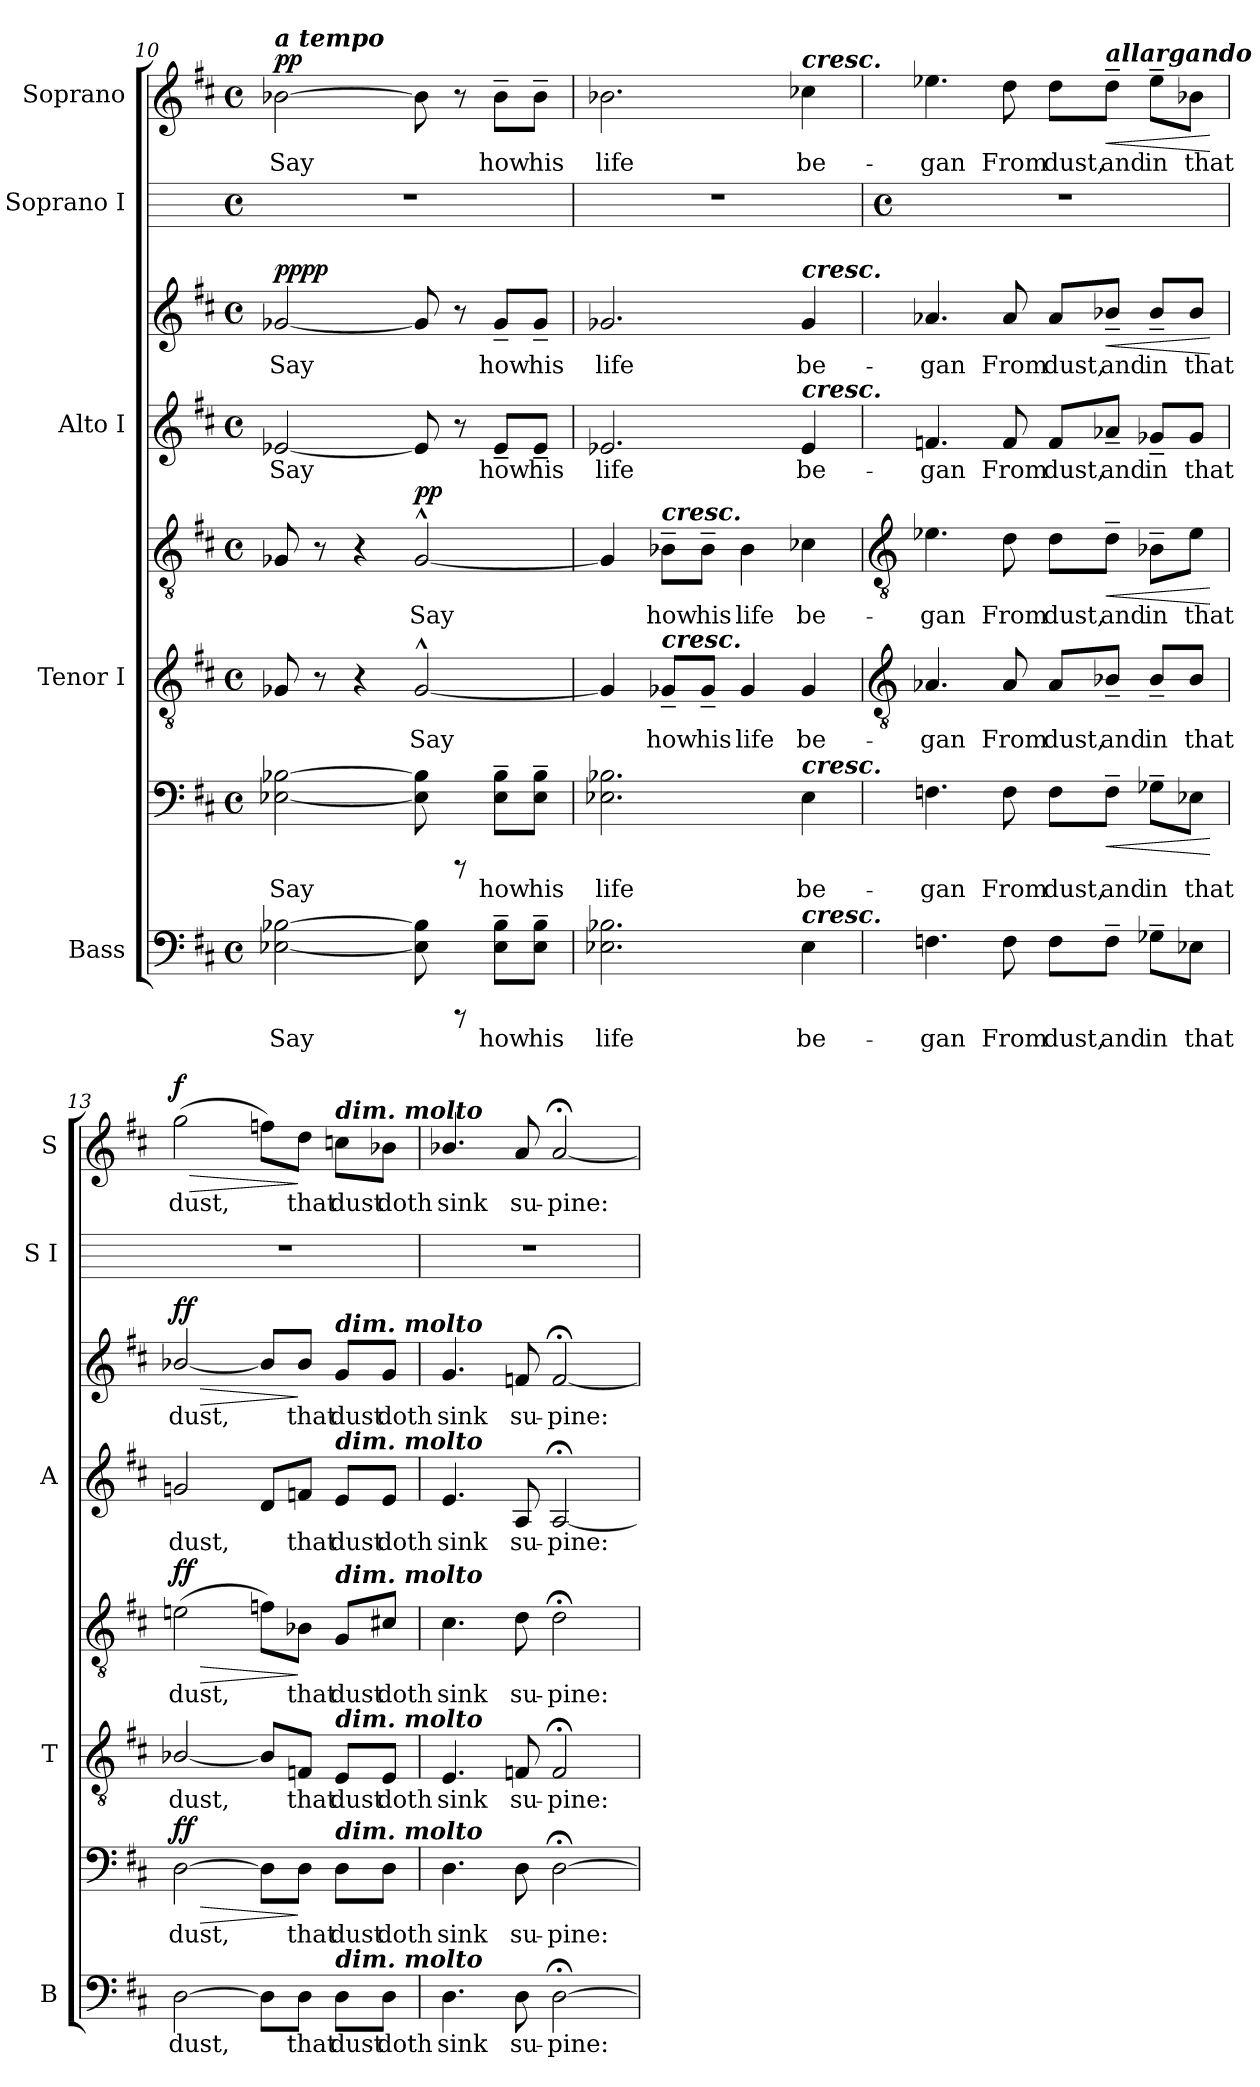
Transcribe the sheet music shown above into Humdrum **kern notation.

**kern	**text	**kern	**text	**dynam	**kern	**text	**kern	**text	**dynam	**kern	**text	**kern	**text	**dynam	**kern	**kern	**text	**dynam
*part5	*part5	*part5	*part5	*part5	*part4	*part4	*part4	*part4	*part4	*part3	*part3	*part3	*part3	*part3	*part2	*part1	*part1	*part1
*staff8	*staff8	*staff7	*staff7	*staff7/8	*staff6	*staff6	*staff5	*staff5	*staff5/6	*staff4	*staff4	*staff3	*staff3	*staff3/4	*staff2	*staff1	*staff1	*staff1
*I"Bass	*	*	*	*	*I"Tenor I	*	*	*	*	*I"Alto I	*	*	*	*	*I"Soprano I	*I"Soprano	*	*
*I'B	*	*	*	*	*I'T	*	*	*	*	*I'A	*	*	*	*	*I'S I	*I'S	*	*
*	*	*clefF4	*	*	*clefGv2	*	*clefGv2	*	*	*clefG2	*	*clefG2	*	*	*	*clefG2	*	*
*k[f#c#]	*	*k[f#c#]	*	*	*k[f#c#]	*	*k[f#c#]	*	*	*k[f#c#]	*	*k[f#c#]	*	*	*	*k[f#c#]	*	*
*D:	*	*D:	*	*	*D:	*	*D:	*	*	*D:	*	*D:	*	*	*	*D:	*	*
*M4/4	*	*M4/4	*	*	*M4/4	*	*M4/4	*	*	*M4/4	*	*M4/4	*	*	*M4/4	*M4/4	*	*
*met(c)	*	*met(c)	*	*	*met(c)	*	*met(c)	*	*	*met(c)	*	*met(c)	*	*	*met(c)	*met(c)	*	*
=10	=10	=10	=10	=10	=10	=10	=10	=10	=10	=10	=10	=10	=10	=10	=10	=10	=10	=10
!	!	!	!	!	!	!	!	!	!	!	!	!	!	!	!	!LO:TX:a:Bi:t=a tempo	!	!
!	!LO:LY:b	!	!LO:LY:b	!	!	!	!	!	!	!	!LO:LY:b	!	!LO:LY:b	!LO:DY:b=2	!	!	!LO:LY:b	!
!	!	!	!	!	!	!	!	!	!	!	!	!	!	!LO:DY:n=1:b	!	!	!	!LO:DY:b
[2E-X [2B-X	Say	[2E-X [2B-X	Say	.	8G-X	.	8G-X	.	.	[2e-X	Say	[2g-X	Say	pp pp	1r	[2b-X	Say	pp
.	.	.	.	.	8r	.	8r	.	.	.	.	.	.	.	.	.	.	.
.	.	.	.	.	4r	.	4r	.	.	.	.	.	.	.	.	.	.	.
!	!	!	!	!	!	!LO:LY:b	!	!LO:LY:b	!LO:DY:b=2	!	!	!	!	!	!	!	!	!
!	!	!	!	!	!	!	!	!	!LO:DY:n=1:b	!	!	!	!	!	!	!	!	!
8E-] 8B-]	.	8E-] 8B-]	.	.	[2G-^^	Say	[2G-^^	Say	p p	8e-]	.	8g-]	.	.	.	8b-]	.	.
8rFFF	.	8rFFF	.	.	.	.	.	.	.	8r	.	8r	.	.	.	8r	.	.
!	!LO:LY:b	!	!LO:LY:b	!	!	!	!	!	!	!	!LO:LY:b	!	!LO:LY:b	!	!	!	!LO:LY:b	!
8E-~\ 8B-~\L	how	8E-~\ 8B-~\L	how	.	.	.	.	.	.	8e-~/L	how	8g-~/L	how	.	.	8b-~\L	how	.
!	!LO:LY:b	!	!LO:LY:b	!	!	!	!	!	!	!	!LO:LY:b	!	!LO:LY:b	!	!	!	!LO:LY:b	!
8E-~\ 8B-~\J	his	8E-~\ 8B-~\J	his	.	.	.	.	.	.	8e-~/J	his	8g-~/J	his	.	.	8b-~\J	his	.
=11	=11	=11	=11	=11	=11	=11	=11	=11	=11	=11	=11	=11	=11	=11	=11	=11	=11	=11
!	!LO:LY:b	!	!LO:LY:b	!	!	!	!	!	!	!	!LO:LY:b	!	!LO:LY:b	!	!	!	!LO:LY:b	!
2.E-X 2.B-X	life	2.E-X 2.B-X	life	.	4G-]	.	4G-]	.	.	2.e-X	-life	2.g-X	life	.	1r	2.b-X	life	.
!	!	!	!	!	!	!	!LO:TX:a:Bi:t=cresc.	!	!	!	!	!	!	!	!	!	!	!
!	!	!	!	!	!LO:TX:a:Bi:t=cresc.	!	!	!	!	!	!	!	!	!	!	!	!	!
!	!	!	!	!	!	!LO:LY:b	!	!LO:LY:b	!	!	!	!	!	!	!	!	!	!
.	.	.	.	.	8G-~/L	-how	8B-X~\L	how	.	.	.	.	.	.	.	.	.	.
!	!	!	!	!	!	!LO:LY:b	!	!LO:LY:b	!	!	!	!	!	!	!	!	!	!
.	.	.	.	.	8G-~/J	his	8B-~\J	his	.	.	.	.	.	.	.	.	.	.
!	!	!	!	!	!	!LO:LY:b	!	!LO:LY:b	!	!	!	!	!	!	!	!	!	!
.	.	.	.	.	4G-	life	4B-	life	.	.	.	.	.	.	.	.	.	.
!	!	!	!	!	!	!	!	!	!	!	!	!	!	!	!	!LO:TX:a:Bi:t=cresc.	!	!
!	!	!	!	!	!	!	!	!	!	!	!	!LO:TX:a:Bi:t=cresc.	!	!	!	!	!	!
!	!	!	!	!	!	!	!	!	!	!LO:TX:a:Bi:t=cresc.	!	!	!	!	!	!	!	!
!	!	!LO:TX:a:Bi:t=cresc.	!	!	!	!	!	!	!	!	!	!	!	!	!	!	!	!
!LO:TX:a:Bi:t=cresc.	!	!	!	!	!	!	!	!	!	!	!	!	!	!	!	!	!	!
!	!LO:LY:b	!	!LO:LY:b	!	!	!LO:LY:b	!	!LO:LY:b	!	!	!LO:LY:b	!	!LO:LY:b	!	!	!	!LO:LY:b	!
4E-	be-	4E-	be-	.	4G-	be-	4c-X	be-	.	4e-	be-	4g-	be-	.	.	4cc-X	be-	.
!!LO:LB:g=z
=12	=12	=12	=12	=12	=12	=12	=12	=12	=12	=12	=12	=12	=12	=12	=12	=12	=12	=12
*	*	*	*	*	*clefGv2	*	*clefGv2	*	*	*	*	*	*	*	*	*	*	*
*	*	*	*	*	*	*	*	*	*	*	*	*	*	*	*M4/4	*	*	*
*	*	*	*	*	*	*	*	*	*	*	*	*	*	*	*met(c)	*	*	*
!	!LO:LY:b	!	!LO:LY:b	!	!	!LO:LY:b	!	!LO:LY:b	!	!	!LO:LY:b	!	!LO:LY:b	!	!	!	!LO:LY:b	!
4.Fn	-gan	4.Fn	-gan	.	4.A-X	gan	4.e-X	-gan	.	4.fn	gan	4.a-X	-gan	.	1r	4.ee-X	-gan	.
!	!LO:LY:b	!	!LO:LY:b	!	!	!LO:LY:b	!	!LO:LY:b	!	!	!LO:LY:b	!	!LO:LY:b	!	!	!	!LO:LY:b	!
8F	From	8F	From	.	8A-	From	8d	From	.	8f	From	8a-	From	.	.	8dd	From	.
!	!LO:LY:b	!	!LO:LY:b	!	!	!LO:LY:b	!	!LO:LY:b	!	!	!LO:LY:b	!	!LO:LY:b	!	!	!	!LO:LY:b	!
8F\L	dust,	8F\L	dust,	.	8A-/L	dust,	8d\L	dust,	.	8f/L	dust,	8a-/L	dust,	.	.	8dd\L	dust,	.
!	!	!	!	!	!	!	!	!	!	!	!	!	!	!	!	!LO:TX:a:Bi:t=allargando	!	!
!	!LO:LY:b	!	!LO:LY:b	!LO:HP:b	!	!LO:LY:b	!	!LO:LY:b	!LO:HP:b	!	!LO:LY:b	!	!LO:LY:b	!LO:HP:b	!	!	!LO:LY:b	!LO:HP:b
8F~\J	and	8F~\J	and	<	8B-X~/J	and	8d~\J	and	<	8a-X~/J	and	8b-X~/J	and	<	.	8dd~\J	and	<
!	!LO:LY:b	!	!LO:LY:b	!	!	!LO:LY:b	!	!LO:LY:b	!	!	!LO:LY:b	!	!LO:LY:b	!	!	!	!LO:LY:b	!
8G-X~\L	in	8G-X~\L	in	.	8B-~/L	in	8B-X~\L	in	.	8g-X~/L	in	8b-~/L	in	.	.	8ee-~\L	in	.
!	!LO:LY:b	!	!LO:LY:b	!	!	!LO:LY:b	!	!LO:LY:b	!	!	!LO:LY:b	!	!LO:LY:b	!	!	!	!LO:LY:b	!
8E-X\J	that	8E-X\J	that	.	8B-/J	that	8e-\J	that	.	8g-/J	that	8b-/J	that	.	.	8b-X\J	that	.
.	.	.	.	[	.	.	.	.	[	.	.	.	.	[	.	.	.	[
=13	=13	=13	=13	=13	=13	=13	=13	=13	=13	=13	=13	=13	=13	=13	=13	=13	=13	=13
!	!LO:LY:b	!	!LO:LY:b	!LO:HP:b	!	!LO:LY:b	!	!LO:LY:b	!LO:HP:b	!	!LO:LY:b	!	!LO:LY:b	!LO:HP:b	!	!	!LO:LY:b	!LO:HP:b
!	!	!	!	!LO:DY:n=1:b=2	!	!	!	!	!	!	!	!	!	!	!	!	!	!
!	!	!	!	!LO:DY:n=2:b	!	!	!	!	!LO:DY:n=1:b=2	!	!	!	!	!	!	!	!	!
!	!	!	!	!	!	!	!	!	!LO:DY:n=2:b	!	!	!	!	!LO:DY:n=1:b=2	!	!	!	!
!	!	!	!	!	!	!	!	!	!	!	!	!	!	!LO:DY:n=2:b	!	!	!	!LO:DY:n=1:b
[2D\	dust,	[2D\	dust,	> f f	[2B-X/	dust,	(>2en	dust,	> f f	2gn	dust,	[2b-X/	dust,	> f f	1r	(>2gg	dust,	> f
8D\L]	.	8D\L]	.	.	8B-/L]	.	8fn\L)	.	.	8d/L	.	8b-/L]	.	.	.	8ffn\L)	.	.
!	!LO:LY:b	!	!LO:LY:b	!	!	!LO:LY:b	!	!LO:LY:b	!	!	!LO:LY:b	!	!LO:LY:b	!	!	!	!LO:LY:b	!
8D\J	that	8D\J	that	]	8Fn/J	that	8B-X\J	that	]	8fn/J	that	8b-/J	that	]	.	8dd\J	that	]
!	!	!	!	!	!	!	!	!	!	!	!	!	!	!	!	!LO:TX:a:Bi:t=dim. molto	!	!
!	!	!	!	!	!	!	!	!	!	!	!	!LO:TX:a:Bi:t=dim. molto	!	!	!	!	!	!
!	!	!	!	!	!	!	!	!	!	!LO:TX:a:Bi:t=dim. molto	!	!	!	!	!	!	!	!
!	!	!	!	!	!	!	!LO:TX:a:Bi:t=dim. molto	!	!	!	!	!	!	!	!	!	!	!
!	!	!	!	!	!LO:TX:a:Bi:t=dim. molto	!	!	!	!	!	!	!	!	!	!	!	!	!
!	!	!LO:TX:a:Bi:t=dim. molto	!	!	!	!	!	!	!	!	!	!	!	!	!	!	!	!
!LO:TX:a:Bi:t=dim. molto	!	!	!	!	!	!	!	!	!	!	!	!	!	!	!	!	!	!
!	!LO:LY:b	!	!LO:LY:b	!	!	!LO:LY:b	!	!LO:LY:b	!	!	!LO:LY:b	!	!LO:LY:b	!	!	!	!LO:LY:b	!
8D\L	dust	8D\L	dust	.	8E/L	dust	8G/L	dust	.	8e/L	dust	8g/L	dust	.	.	8ccn\L	dust	.
!	!LO:LY:b	!	!LO:LY:b	!	!	!LO:LY:b	!	!LO:LY:b	!	!	!LO:LY:b	!	!LO:LY:b	!	!	!	!LO:LY:b	!
8D\J	doth	8D\J	doth	.	8E/J	doth	8c#X/J	doth	.	8e/J	doth	8g/J	doth	.	.	8b-X\J	doth	.
=14	=14	=14	=14	=14	=14	=14	=14	=14	=14	=14	=14	=14	=14	=14	=14	=14	=14	=14
!	!LO:LY:b	!	!LO:LY:b	!	!	!LO:LY:b	!	!LO:LY:b	!	!	!LO:LY:b	!	!LO:LY:b	!	!	!	!LO:LY:b	!
4.D\	sink	4.D\	sink	.	4.E	sink	4.c#	sink	.	4.e	sink	4.g	sink	.	1r	4.b-X/	sink	.
!	!LO:LY:b	!	!LO:LY:b	!	!	!LO:LY:b	!	!LO:LY:b	!	!	!LO:LY:b	!	!LO:LY:b	!	!	!	!LO:LY:b	!
8D\	su-	8D\	su-	.	8Fn	su-	8d	su-	.	8A	su-	8fn	su-	.	.	8a	su-	.
!	!LO:LY:b	!	!LO:LY:b	!	!	!LO:LY:b	!	!LO:LY:b	!	!	!LO:LY:b	!	!LO:LY:b	!	!	!	!LO:LY:b	!
[2D;<\	-pine:	[2D;<\	-pine:	.	2F;<	-pine:	2d;<	-pine:	.	[2A;<	-pine:	[2f;<	-pine:	.	.	[2a;<	-pine:	.
=	=	=	=	=	=	=	=	=	=	=	=	=	=	=	=	=	=	=
*-	*-	*-	*-	*-	*-	*-	*-	*-	*-	*-	*-	*-	*-	*-	*-	*-	*-	*-
